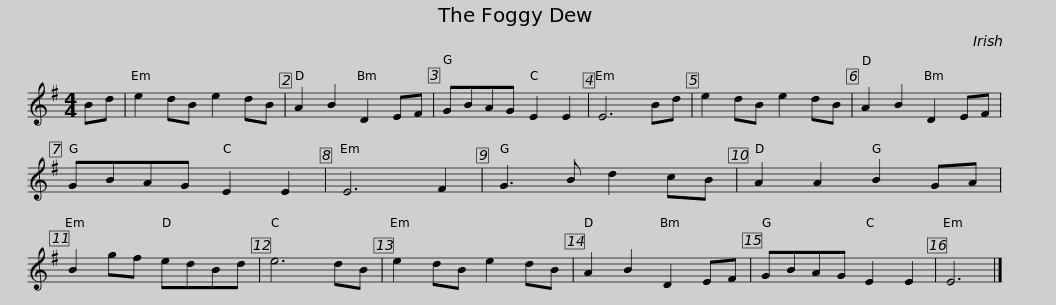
X:1
L:1/8
M:4/4
I:linebreak $
K:Emin
V:1 treble
V:1
 Bd | e2 dB e2 dB | A2 B2 D2 EF | GBAG E2 E2 | E6 Bd | %5
 e2 dB e2 dB | A2 B2 D2 EF | GBAG E2 E2 |$ E6 F2 | G3 B d2 cB | %10
 A2 A2 B2 GA | B2 gf edBd | e6 dB | e2 dB e2 dB | A2 B2 D2 EF | %15
 GBAG E2 E2 | E6 |] %17
